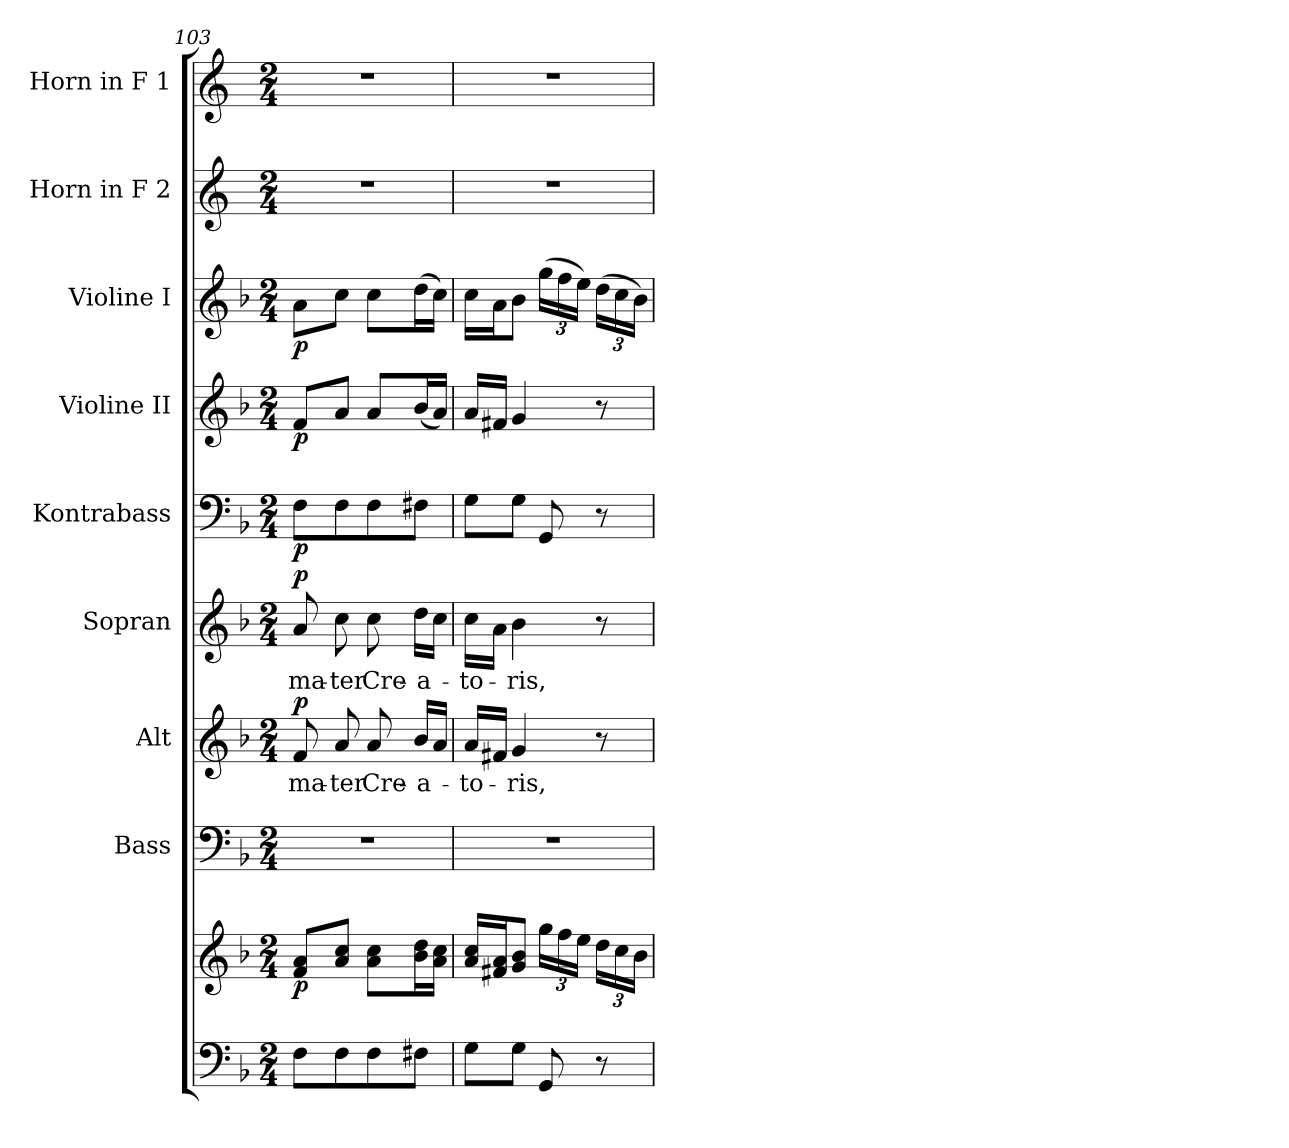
**kern	**kern	**dynam	**kern	**kern	**text	**dynam	**kern	**text	**dynam	**kern	**dynam	**kern	**dynam	**kern	**dynam	**kern	**kern
*part9	*part9	*part9	*part8	*part7	*part7	*part7	*part6	*part6	*part6	*part5	*part5	*part4	*part4	*part3	*part3	*part2	*part1
*staff10	*staff9	*staff9/10	*staff8	*staff7	*staff7	*staff7	*staff6	*staff6	*staff6	*staff5	*staff5	*staff4	*staff4	*staff3	*staff3	*staff2	*staff1
*	*	*	*I"Bass	*I"Alt	*	*	*I"Sopran	*	*	*I"Kontrabass	*	*I"Violine II	*	*I"Violine I	*	*I"Horn in F 2	*I"Horn in F 1
*	*	*	*I'B.	*I'A.	*	*	*I'S.	*	*	*I'Kb.	*	*I'Vl. II	*	*I'Vl. I	*	*I'Hrn. 2	*I'Hrn. 1
*clefF4	*clefG2	*	*clefF4	*clefG2	*	*	*clefG2	*	*	*clefF4	*	*clefG2	*	*clefG2	*	*clefG2	*clefG2
*	*	*	*	*	*	*	*	*	*	*ITrd7c12	*	*	*	*	*	*ITrd4c7	*ITrd4c7
*k[b-]	*k[b-]	*	*k[b-]	*k[b-]	*	*	*k[b-]	*	*	*k[b-]	*	*k[b-]	*	*k[b-]	*	*k[b-]	*k[b-]
*F:	*F:	*	*F:	*F:	*	*	*F:	*	*	*F:	*	*F:	*	*F:	*	*F:	*F:
*M2/4	*M2/4	*	*M2/4	*M2/4	*	*	*M2/4	*	*	*M2/4	*	*M2/4	*	*M2/4	*	*M2/4	*M2/4
=103	=103	=103	=103	=103	=103	=103	=103	=103	=103	=103	=103	=103	=103	=103	=103	=103	=103
!	!	!LO:DY:b	!	!	!LO:LY:b	!LO:DY:a	!	!LO:LY:b	!LO:DY:a	!	!LO:DY:b	!	!LO:DY:b	!	!LO:DY:b	!	!
8F\L	8f/ 8a/L	p	2r	8f/	ma-	p	8a/	ma-	p	8FF\L	p	8f/L	p	8a\L	p	2r	2r
!	!	!	!	!	!LO:LY:b	!	!	!LO:LY:b	!	!	!	!	!	!	!	!	!
8F\	8a/ 8cc/J	.	.	8a/	-ter	.	8cc\	-ter	.	8FF\	.	8a/J	.	8cc\J	.	.	.
!	!	!	!	!	!LO:LY:b	!	!	!LO:LY:b	!	!	!	!	!	!	!	!	!
8F\	8a\ 8cc\L	.	.	8a/	Cre-	.	8cc\	Cre-	.	8FF\	.	8a/L	.	8cc\L	.	.	.
!	!	!	!	!	!LO:LY:b	!	!	!LO:LY:b	!	!	!	!	!	!	!	!	!
8F#X\J	16b-\ 16dd\L	.	.	16b-/LL	-a-	.	16dd\LL	-a-	.	8FF#X\J	.	(<16b-/L	.	(>16dd\L	.	.	.
.	16a\ 16cc\JJ	.	.	16a/JJ	.	.	16cc\JJ	.	.	.	.	16a/JJ)	.	16cc\JJ)	.	.	.
=104	=104	=104	=104	=104	=104	=104	=104	=104	=104	=104	=104	=104	=104	=104	=104	=104	=104
!	!	!	!	!	!LO:LY:b	!	!	!LO:LY:b	!	!	!	!	!	!	!	!	!
8G\L	16a/ 16cc/LL	.	2r	16a/LL	-to-	.	16cc\LL	-to-	.	8GG\L	.	16a/LL	.	16cc\LL	.	2r	2r
.	16f#X/ 16a/J	.	.	16f#X/JJ	.	.	16a\JJ	.	.	.	.	16f#X/JJ	.	16a\J	.	.	.
!	!	!	!	!	!LO:LY:b	!	!	!LO:LY:b	!	!	!	!	!	!	!	!	!
8G\J	8g/ 8b-/J	.	.	4g/	-ris,	.	4b-\	-ris,	.	8GG\J	.	4g/	.	8b-\J	.	.	.
8GG/	24gg\LL	.	.	.	.	.	.	.	.	8GGG/	.	.	.	(>24gg\LL	.	.	.
.	24ff\	.	.	.	.	.	.	.	.	.	.	.	.	24ff\	.	.	.
.	24ee\JJ	.	.	.	.	.	.	.	.	.	.	.	.	24ee\JJ)	.	.	.
8r	24dd\LL	.	.	8r	.	.	8r	.	.	8r	.	8r	.	(>24dd\LL	.	.	.
.	24cc\	.	.	.	.	.	.	.	.	.	.	.	.	24cc\	.	.	.
.	24b-\JJ	.	.	.	.	.	.	.	.	.	.	.	.	24b-\JJ)	.	.	.
=	=	=	=	=	=	=	=	=	=	=	=	=	=	=	=	=	=
*-	*-	*-	*-	*-	*-	*-	*-	*-	*-	*-	*-	*-	*-	*-	*-	*-	*-
